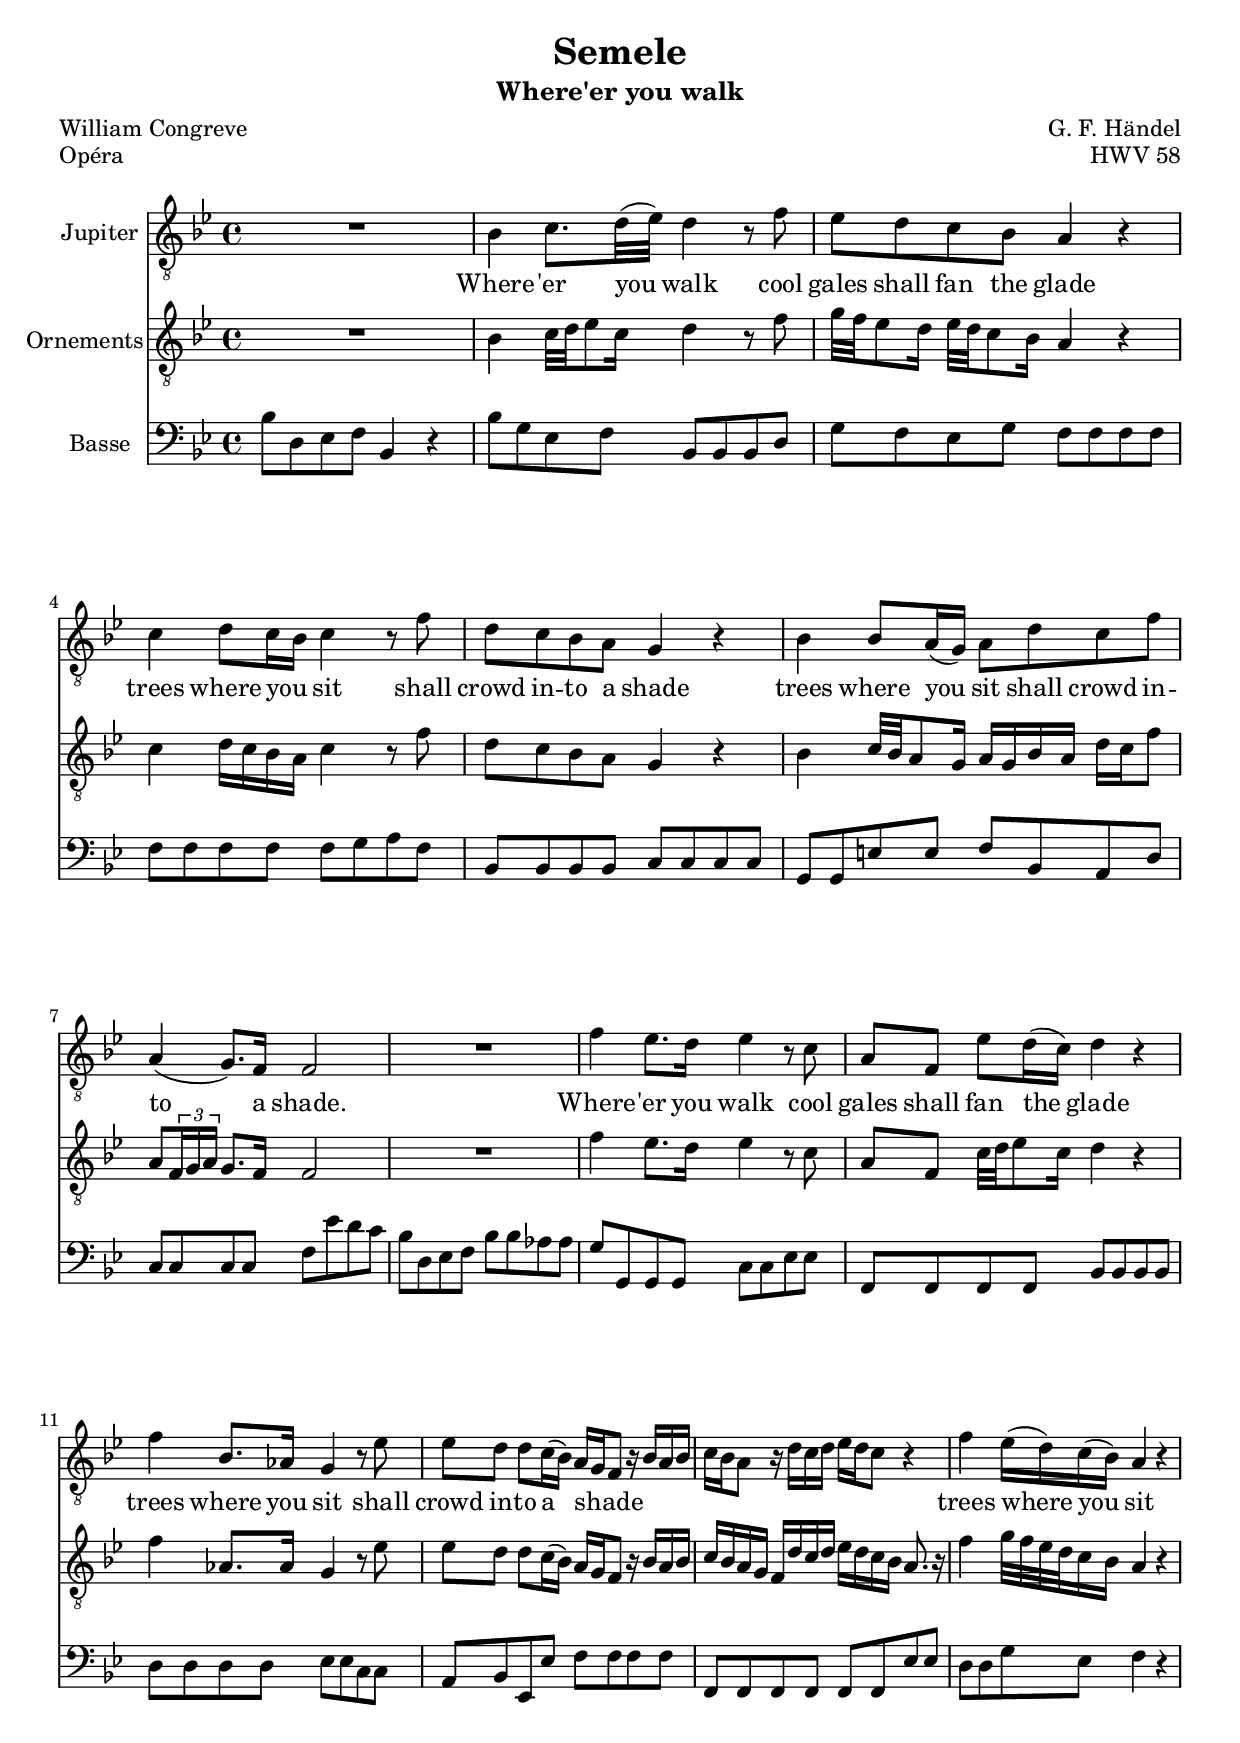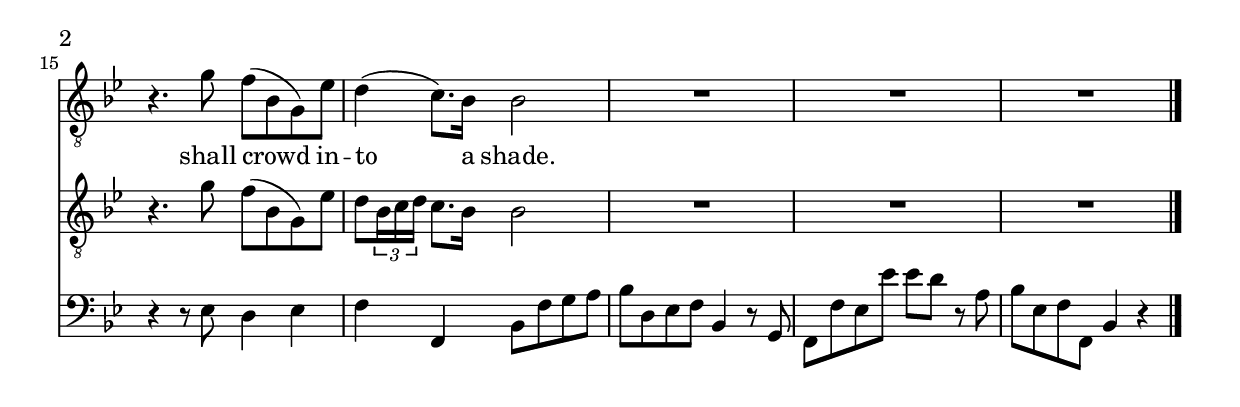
\version "2.18.2"
\language "italiano"

% based on a score engraved by Hayden Muhl (http://imslp.org/wiki/Category:Muhl,_Hayden)
% http://imslp.org/wiki/Rodelinda,_regina_de'_Longobardi,_HWV_19_(Handel,_George_Frideric)

% script based on code published at http://lilypondblog.org/2014/03/music-functions-2-start-doing-something-useful/
customColor = #(rgb-color 0.96 0.43 0.16)
color =
#(define-music-function (parser location music)
   (ly:music?)
   #{
     \temporary \override Accidental.color = \customColor
     \temporary \override Dots.color = \customColor
     \temporary \override NoteHead.color = \customColor
     \temporary \override Stem.color = \customColor
     \temporary \override Tie.color = \customColor
     \temporary \override TrillSpanner.color = \customColor

     $music

     \revert Accidental.color
     \revert Dots.color
     \revert NoteHead.color
     \revert Stem.color
     \revert Tie.color
     \revert TrillSpanner.color
   #})

jupiter = {
  R1 |
  sib4 do8. re32 ( mib32 ) re4 r8 fa8 |
  mib8 re8 do8 sib8 la4 r4 |
  do4 re8 do16 sib16 do4 r8 fa8 |
  re8 do8 sib8 la8 sol4 r4 |
  sib4 sib8 la16 ( sol16 ) la8 re8 do8 fa8 |
  la,4 ( sol8. ) fa16 fa2 |
  R1 |
  fa'4 mib8. re16 mib4 r8 do8 |
  la8 fa8 mib'8 re16 ( do16 ) re4 r4 |
  fa4 sib,8. lab16 sol4 r8 mib'8 |
  mib8 re8 re8 do16 ( sib16 ) la16 sol16 fa8 r16 sib16 la16 sib16 |
  do16 sib16 la8 r16 re16 do16 re16 mib16 re16 do8 r4 |
  fa4 mib16 ( re16 ) do16 ( sib16 ) la4 r4 |
  r4. sol'8 fa8 ( sib,8 sol8 ) mib'8 |
  re4 ( do8. ) sib16 sib2 |
  R1*3
}

ornaments =  {
  R1 |
  sib4 do32 re mib8 do16 re4 r8 fa8 |
  sol32 fa mib8 re16 mib32 re do8 sib16 la4 r4 |
  do4 re16 do sib la do4 r8 fa8 |
  re8 do8 sib8 la8 sol4 r4 |
  sib4 do32 sib la8 sol16 la sol sib la re do fa8 |
  la,8 \tuplet 3/2 { fa16 sol la } sol8. fa16 fa2 |
  R1 |
  fa'4 mib8. re16 mib4 r8 do8 |
  la8 fa8 do'32 re mib8 do16 re4 r4 |
  fa4 lab,8. lab16 sol4 r8 mib'8 |
  mib8 re8 re8 do16 ( sib16 ) la16 sol16 fa8 r16 sib16 la16 sib16 |
  do16 sib16 la sol fa re'16 do16 re16 mib16 re16 do sib la8. r16 |
  fa'4 sol32 fa mib re do16 sib la4 r4 |
  r4. sol'8 fa8 ( sib,8 sol8 ) mib'8 |
  re8 \tuplet 3/2 { sib16 do re } do8. sib16 sib2 |
  R1*3
}

text = \lyricmode {
  Where -- 'er you walk
  cool gales shall fan the glade
  trees where you _ sit
  shall crowd in -- to a shade
  trees where you sit
  shall crowd in -- to a shade.

  Where -- 'er you walk
  cool gales shall fan the glade
  trees where you sit
  shall crowd in -- to a shade _ _ _ _ _ _ _ _ _ _ _ _ _ _
  trees where you sit
  shall crowd in -- to a shade.
}

bassi = {
  sib''8 re, mib fa sib,4 r |
  sib'8 sol mib fa sib, sib sib re |
  sol8 fa mib sol fa fa fa fa |
  fa8 fa fa fa fa sol la fa |
  sib,8 sib sib sib do do do do |
  sol8 sol mi' mi fa sib, la re |
  do8 do do do fa mib' re do |
  sib8 re, mib fa sib sib lab lab |
  sol8 sol, sol sol do do mib mib |
  fa,8 fa fa fa sib sib sib sib |
  re8 re re re mib mib do do |
  la8 sib mib, mib' fa fa fa fa |
  fa,8 fa fa fa fa fa mib' mib |
  re8 re sol mib fa4 r |
  r4 r8 mib re4 mib |
  fa4 fa, sib8 fa' sol la |
  sib8 re, mib fa sib,4 r8 sol |
  fa8 fa' mib mib' mib re r la |
  sib8 mib, fa fa, sib4 r
}

\header {
  title = "Semele"
  subtitle = "Where'er you walk"
  composer = "G. F. Händel"
  poet = "William Congreve"
  opus = "HWV 58"
  piece = "Opéra"
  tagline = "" % no footer
}

global = {
  \key sib \major
  \time 4/4
}

\paper {
  system-system-spacing #'padding = #6
}

\score {
  <<
    <<
      \new Voice = "Jupiter" {
        \global
        \set Staff.instrumentName = #"Jupiter"
        \clef "treble_8"
        %\autoBeamOff
        \relative do' {
          \jupiter
          \bar "|."
        }

      }
      \addlyrics {
        \text
      }
    >>

    \new Staff = "Ornements" {
      \global
      \set Staff.instrumentName = #"Ornements"
      \clef "treble_8"
      \relative do' {
        \ornaments
        \bar "|."
      }
    }

    \new Staff = "Basse" {
      \global
      \set Staff.instrumentName = #"Basse"
      \clef bass
      \set melismaBusyProperties = #'()
      \relative do, {
        \bassi
        \bar "|."
      }
    }
  >>

  \layout { }

  \midi {
    \tempo 4 = 45
  }
}
